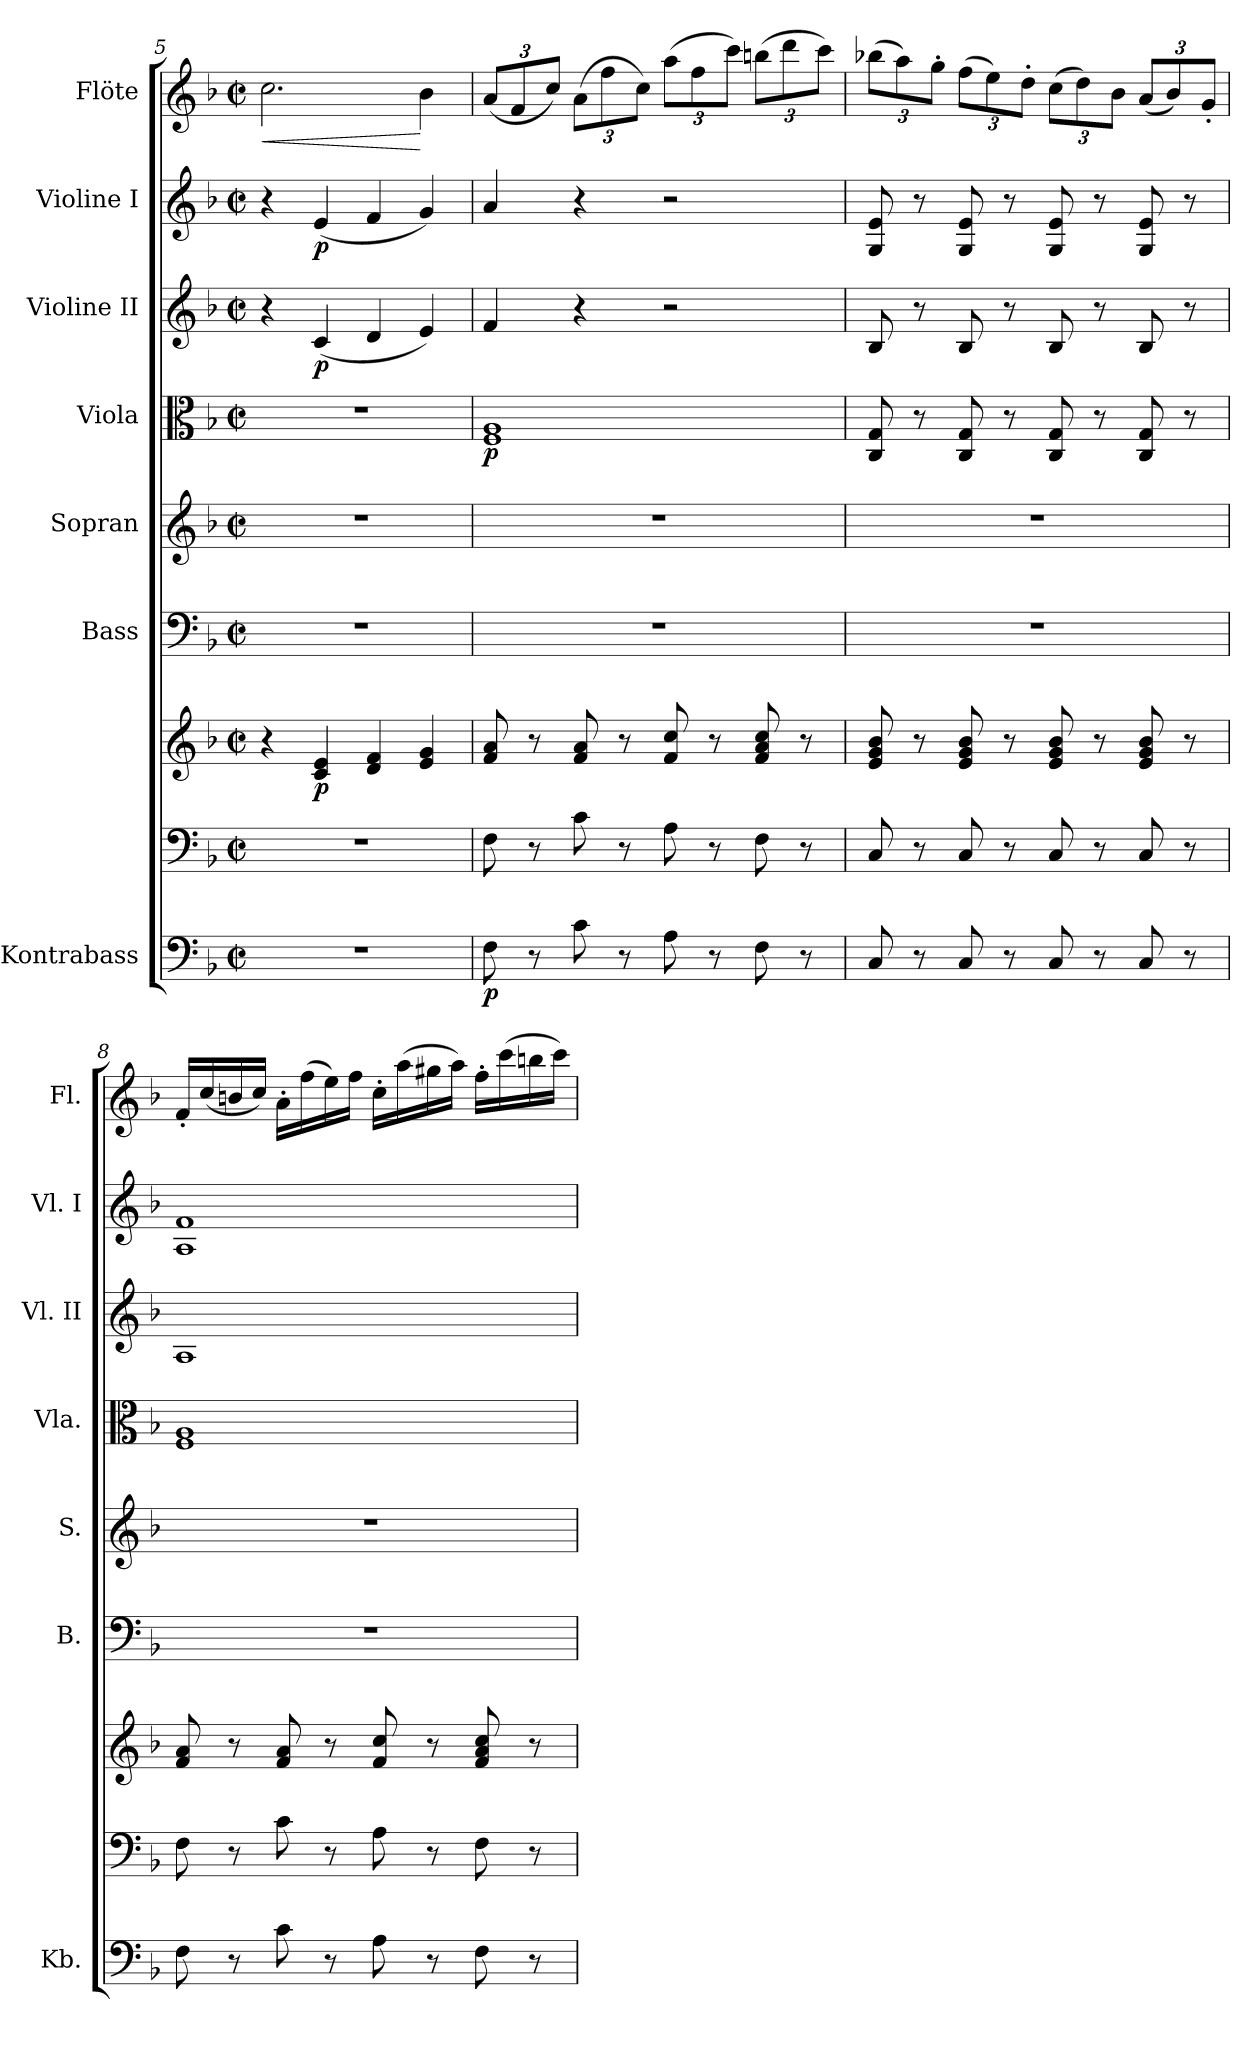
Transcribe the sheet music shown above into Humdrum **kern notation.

**kern	**dynam	**kern	**kern	**dynam	**kern	**kern	**kern	**dynam	**kern	**dynam	**kern	**dynam	**kern	**dynam
*part8	*part8	*part7	*part7	*part7	*part6	*part5	*part4	*part4	*part3	*part3	*part2	*part2	*part1	*part1
*staff9	*staff9	*staff8	*staff7	*staff7/8	*staff6	*staff5	*staff4	*staff4	*staff3	*staff3	*staff2	*staff2	*staff1	*staff1
*I"Kontrabass	*	*	*	*	*I"Bass	*I"Sopran	*I"Viola	*	*I"Violine II	*	*I"Violine I	*	*I"Flöte	*
*I'Kb.	*	*	*	*	*I'B.	*I'S.	*I'Vla.	*	*I'Vl. II	*	*I'Vl. I	*	*I'Fl.	*
*clefF4	*	*clefF4	*clefG2	*	*clefF4	*clefG2	*clefC3	*	*clefG2	*	*clefG2	*	*clefG2	*
*ITrd7c12	*	*	*	*	*	*	*	*	*	*	*	*	*	*
*k[b-]	*	*k[b-]	*k[b-]	*	*k[b-]	*k[b-]	*k[b-]	*	*k[b-]	*	*k[b-]	*	*k[b-]	*
*F:	*	*F:	*F:	*	*F:	*F:	*F:	*	*F:	*	*F:	*	*F:	*
*M2/2	*	*M2/2	*M2/2	*	*M2/2	*M2/2	*M2/2	*	*M2/2	*	*M2/2	*	*M2/2	*
*met(c|)	*	*met(c|)	*met(c|)	*	*met(c|)	*met(c|)	*met(c|)	*	*met(c|)	*	*met(c|)	*	*met(c|)	*
=5	=5	=5	=5	=5	=5	=5	=5	=5	=5	=5	=5	=5	=5	=5
!	!	!	!	!	!	!	!	!	!	!	!	!	!	!LO:HP:b
!	!	!	!	!	!	!	!	!	!	!	!	!	!	!LO:HP:n=1:b
1r	.	1r	4r	.	1r	1r	1r	.	4r	.	4r	.	2.cc\	< >
!	!	!	!	!LO:DY:b	!	!	!	!	!	!LO:DY:b	!	!LO:DY:b	!	!
.	.	.	4c/ 4e/	p	.	.	.	.	(<4c/	p	(<4e/	p	.	.
.	.	.	4d/ 4f/	.	.	.	.	.	4d/	.	4f/	.	.	.
.	.	.	4e/ 4g/	.	.	.	.	.	4e/)	.	4g/)	.	4b-\	[
.	.	.	.	.	.	.	.	.	.	.	.	.	.	]
!!LO:PB:g=z
=6	=6	=6	=6	=6	=6	=6	=6	=6	=6	=6	=6	=6	=6	=6
*	*	*	*	*	*	*	*	*	*	*	*	*	*Xbrackettup	*
!	!LO:DY:b	!	!	!	!	!	!	!LO:DY:b	!	!	!	!	!	!
8FF\	p	8F\	8f/ 8a/	.	1r	1r	1F 1A	p	4f/	.	4a/	.	(<12a/L	.
.	.	.	.	.	.	.	.	.	.	.	.	.	12f/	.
8r	.	8r	8r	.	.	.	.	.	.	.	.	.	.	.
.	.	.	.	.	.	.	.	.	.	.	.	.	12cc/J)	.
8C\	.	8c\	8f/ 8a/	.	.	.	.	.	4r	.	4r	.	(>12a\L	.
.	.	.	.	.	.	.	.	.	.	.	.	.	12ff\	.
8r	.	8r	8r	.	.	.	.	.	.	.	.	.	.	.
.	.	.	.	.	.	.	.	.	.	.	.	.	12cc\J)	.
8AA\	.	8A\	8f/ 8cc/	.	.	.	.	.	2r	.	2r	.	(>12aa\L	.
.	.	.	.	.	.	.	.	.	.	.	.	.	12ff\	.
8r	.	8r	8r	.	.	.	.	.	.	.	.	.	.	.
.	.	.	.	.	.	.	.	.	.	.	.	.	12ccc\J)	.
8FF\	.	8F\	8f/ 8a/ 8cc/	.	.	.	.	.	.	.	.	.	(>12bbn\L	.
.	.	.	.	.	.	.	.	.	.	.	.	.	12ddd\	.
8r	.	8r	8r	.	.	.	.	.	.	.	.	.	.	.
.	.	.	.	.	.	.	.	.	.	.	.	.	12ccc\J)	.
=7	=7	=7	=7	=7	=7	=7	=7	=7	=7	=7	=7	=7	=7	=7
8CC/	.	8C/	8e/ 8g/ 8b-/	.	1r	1r	8C/ 8G/	.	8B-/	.	8G/ 8e/	.	(>12bb-X\L	.
.	.	.	.	.	.	.	.	.	.	.	.	.	12aa\)	.
8r	.	8r	8r	.	.	.	8r	.	8r	.	8r	.	.	.
.	.	.	.	.	.	.	.	.	.	.	.	.	12gg'>\J	.
8CC/	.	8C/	8e/ 8g/ 8b-/	.	.	.	8C/ 8G/	.	8B-/	.	8G/ 8e/	.	(>12ff\L	.
.	.	.	.	.	.	.	.	.	.	.	.	.	12ee\)	.
8r	.	8r	8r	.	.	.	8r	.	8r	.	8r	.	.	.
.	.	.	.	.	.	.	.	.	.	.	.	.	12dd'>\J	.
8CC/	.	8C/	8e/ 8g/ 8b-/	.	.	.	8C/ 8G/	.	8B-/	.	8G/ 8e/	.	(>12cc\L	.
.	.	.	.	.	.	.	.	.	.	.	.	.	12dd\)	.
8r	.	8r	8r	.	.	.	8r	.	8r	.	8r	.	.	.
.	.	.	.	.	.	.	.	.	.	.	.	.	12b-\J	.
8CC/	.	8C/	8e/ 8g/ 8b-/	.	.	.	8C/ 8G/	.	8B-/	.	8G/ 8e/	.	(<12a/L	.
.	.	.	.	.	.	.	.	.	.	.	.	.	12b-/)	.
8r	.	8r	8r	.	.	.	8r	.	8r	.	8r	.	.	.
.	.	.	.	.	.	.	.	.	.	.	.	.	12g'</J	.
=8	=8	=8	=8	=8	=8	=8	=8	=8	=8	=8	=8	=8	=8	=8
8FF\	.	8F\	8f/ 8a/	.	1r	1r	1F 1A	.	1A	.	1A 1f	.	16f'</LL	.
.	.	.	.	.	.	.	.	.	.	.	.	.	(<16cc/	.
8r	.	8r	8r	.	.	.	.	.	.	.	.	.	16bn/	.
.	.	.	.	.	.	.	.	.	.	.	.	.	16cc/JJ)	.
8C\	.	8c\	8f/ 8a/	.	.	.	.	.	.	.	.	.	16a'>\LL	.
.	.	.	.	.	.	.	.	.	.	.	.	.	(>16ff\	.
8r	.	8r	8r	.	.	.	.	.	.	.	.	.	16ee\)	.
.	.	.	.	.	.	.	.	.	.	.	.	.	16ff\JJ	.
8AA\	.	8A\	8f/ 8cc/	.	.	.	.	.	.	.	.	.	16cc'>\LL	.
.	.	.	.	.	.	.	.	.	.	.	.	.	(>16aa\	.
8r	.	8r	8r	.	.	.	.	.	.	.	.	.	16gg#X\	.
.	.	.	.	.	.	.	.	.	.	.	.	.	16aa\JJ)	.
8FF\	.	8F\	8f/ 8a/ 8cc/	.	.	.	.	.	.	.	.	.	16ff'>\LL	.
.	.	.	.	.	.	.	.	.	.	.	.	.	(>16ccc\	.
8r	.	8r	8r	.	.	.	.	.	.	.	.	.	16bbn\	.
.	.	.	.	.	.	.	.	.	.	.	.	.	16ccc\JJ)	.
=	=	=	=	=	=	=	=	=	=	=	=	=	=	=
*-	*-	*-	*-	*-	*-	*-	*-	*-	*-	*-	*-	*-	*-	*-
